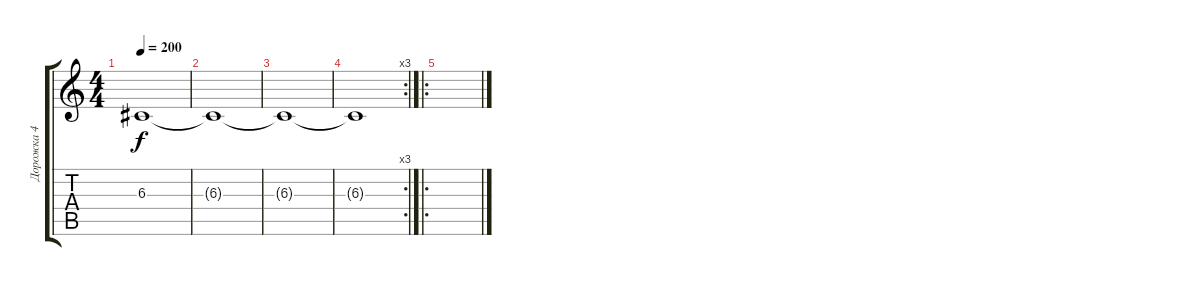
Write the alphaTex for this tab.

\track ("Дорожка 4" "Дорожка 4") {instrument tremolostrings}
\staff {score tabs}
\tuning (E4 B3 G3 D3 A2 E2) {hide}
\ts (4 4)
\tempo 200
\clef g2
\ks c
6.3.1{dy f} |
6.3{t}.1 |
6.3{t}.1 |
\rc 3
6.3{t}.1 |
\ro
